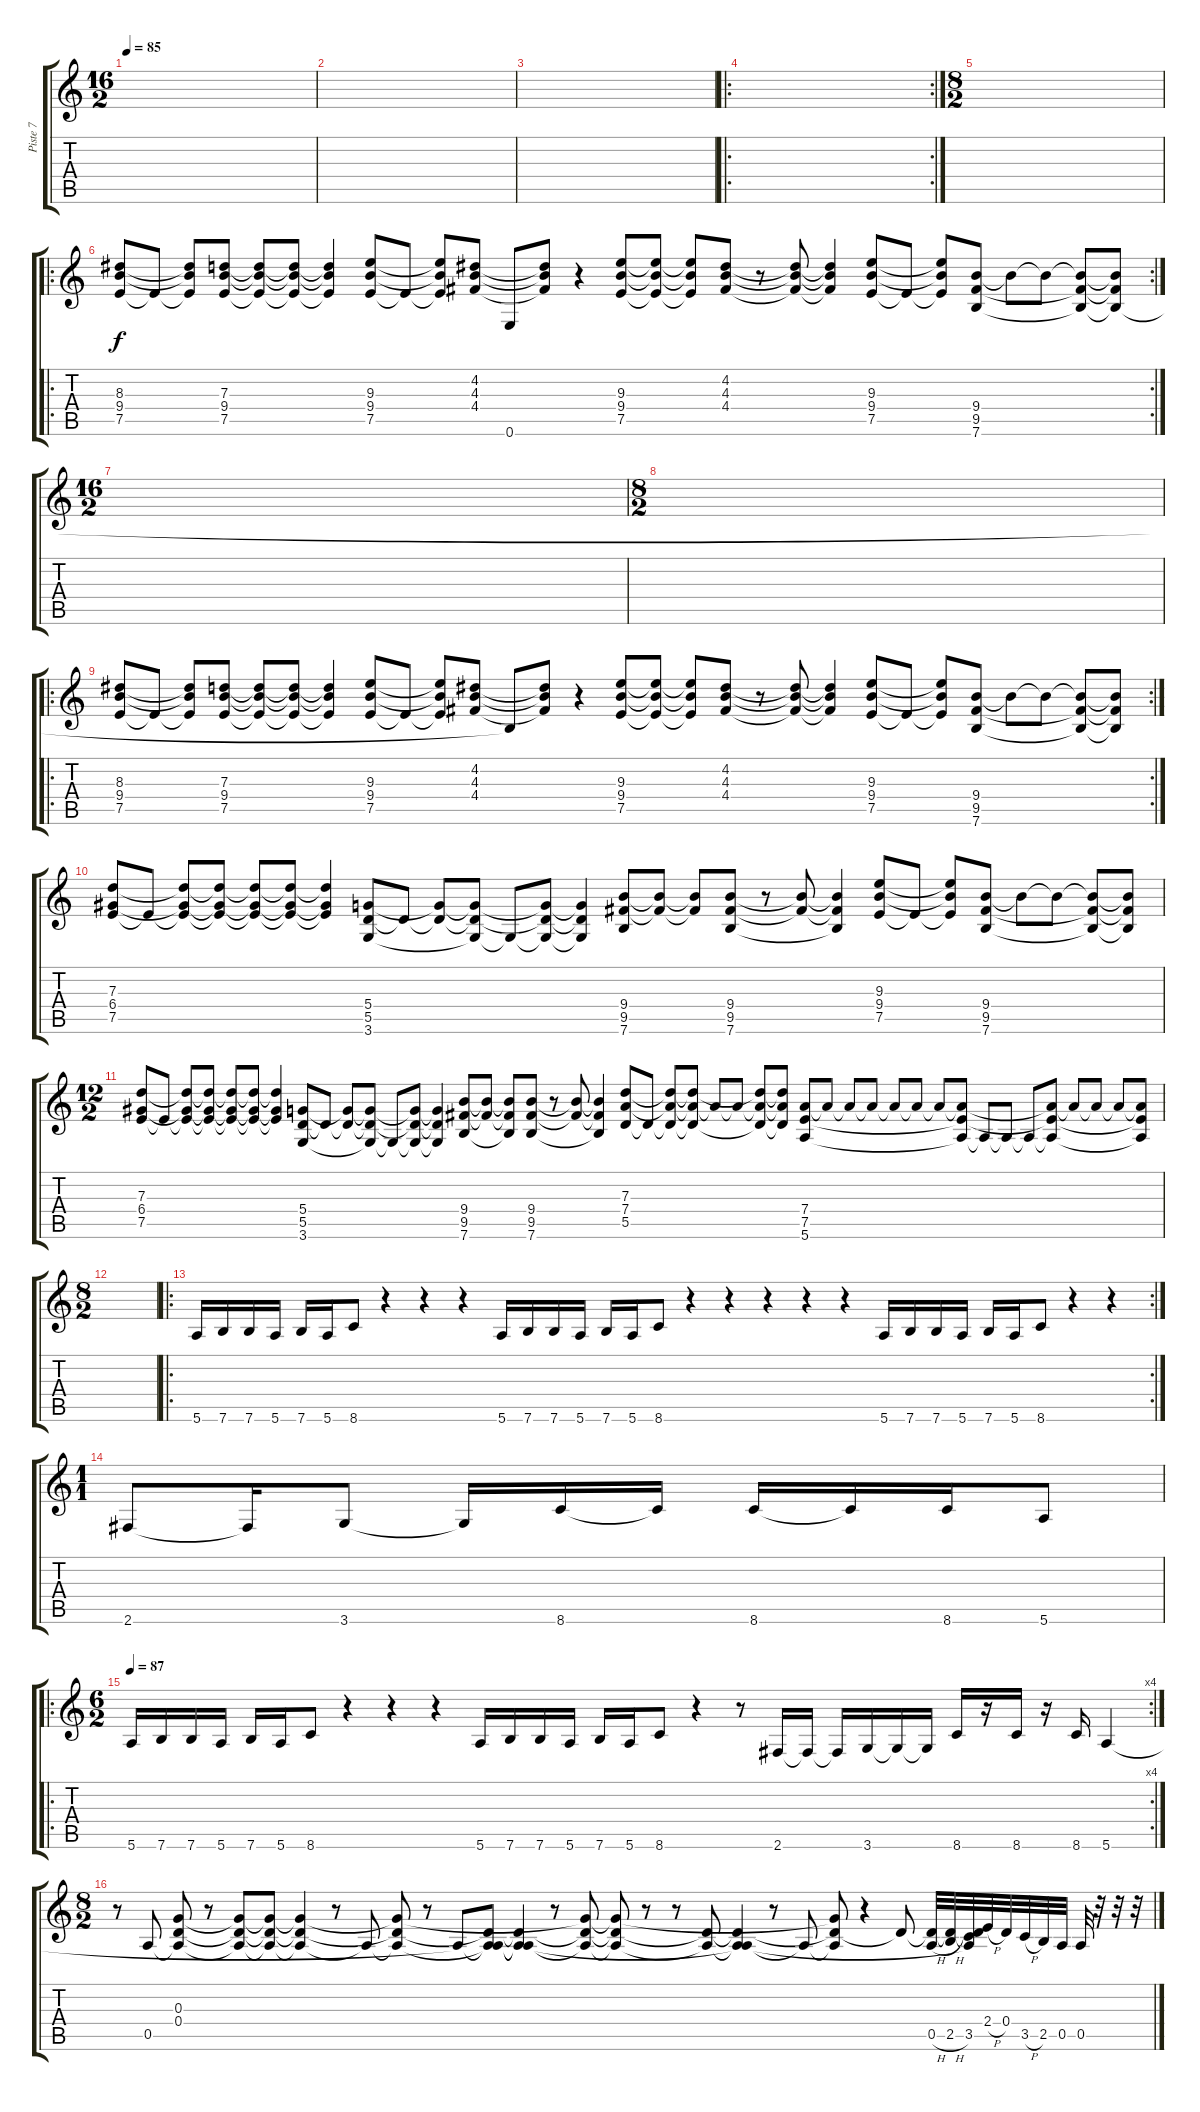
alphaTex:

\track ("Piste 7" "Piste 7") {instrument distortionguitar}
\staff {score tabs}
\tuning (E4 B3 G3 D3 A2 E2) {hide}
\ts (16 2)
\tempo 85
\clef g2
\ks c
|
|
|
\ro
\rc 2
|
\ts (8 2)
|
\ro
\rc 2
(8.3 9.4 7.5).8 7.5{t}.8 (8.3{t} 9.4{t} 7.5{t}).8 (7.3 9.4 7.5).8 (7.3{t} 9.4{t} 7.5{t}).8 (7.3{t} 9.4{t} 7.5{t}).8 (7.3{t} 9.4{t} 7.5{t}).4 (9.3 9.4 7.5).8 7.5{t}.8 (9.3{t} 9.4{t} 7.5{t}).8 (4.2 4.3 4.4).8 0.6.8 (4.2{t} 4.3{t} 4.4{t}).8 r.4 (9.3 9.4 7.5).8 (9.3{t} 9.4{t} 7.5{t}).8 (9.3{t} 9.4{t} 7.5{t}).8 (4.2 4.3 4.4).8 r.8 (4.2{t} 4.3{t} 4.4{t}).8 (4.2{t} 4.3{t} 4.4{t}).4 (9.3 9.4 7.5).8 7.5{t}.8 (9.3{t} 9.4{t} 7.5{t}).8 (9.4 9.5 7.6).8 9.4{t}.8 9.4{t}.8 (9.4{t} 9.5{t} 7.6{t}).8 (9.4{t} 9.5{t} 7.6{t}).8 |
\ts (16 2)
|
\ts (8 2)
|
\ro
\rc 2
(8.3 9.4 7.5).8 7.5{t}.8 (8.3{t} 9.4{t} 7.5{t}).8 (7.3 9.4 7.5).8 (7.3{t} 9.4{t} 7.5{t}).8 (7.3{t} 9.4{t} 7.5{t}).8 (7.3{t} 9.4{t} 7.5{t}).4 (9.3 9.4 7.5).8 7.5{t}.8 (9.3{t} 9.4{t} 7.5{t}).8 (4.2 4.3 4.4).8 7.6{t}.8 (4.2{t} 4.3{t} 4.4{t}).8 r.4 (9.3 9.4 7.5).8 (9.3{t} 9.4{t} 7.5{t}).8 (9.3{t} 9.4{t} 7.5{t}).8 (4.2 4.3 4.4).8 r.8 (4.2{t} 4.3{t} 4.4{t}).8 (4.2{t} 4.3{t} 4.4{t}).4 (9.3 9.4 7.5).8 7.5{t}.8 (9.3{t} 9.4{t} 7.5{t}).8 (9.4 9.5 7.6).8 9.4{t}.8 9.4{t}.8 (9.4{t} 9.5{t} 7.6{t}).8 (9.4{t} 9.5{t} 7.6{t}).8 |
(7.3 6.4 7.5).8 7.5{t}.8 (7.3{t} 6.4{t} 7.5{t}).8 (7.3{t} 6.4{t} 7.5{t}).8 (7.3{t} 6.4{t} 7.5{t}).8 (7.3{t} 6.4{t} 7.5{t}).8 (7.3{t} 6.4{t} 7.5{t}).4 (5.4 5.5 3.6).8 5.5{t}.8 (5.4{t} 5.5{t}).8 (5.4{t} 5.5{t} 3.6{t}).8 3.6{t}.8 (5.4{t} 5.5{t} 3.6{t}).8 (5.4{t} 5.5{t} 3.6{t}).4 (9.4 9.5 7.6).8 (9.4{t} 9.5{t}).8 (9.4{t} 9.5{t}).8 (9.4 9.5 7.6).8 r.8 (9.4{t} 9.5{t}).8 (9.4{t} 9.5{t} 7.6{t}).4 (9.3 9.4 7.5).8 7.5{t}.8 (9.3{t} 9.4{t} 7.5{t}).8 (9.4 9.5 7.6).8 9.4{t}.8 9.4{t}.8 (9.4{t} 9.5{t} 7.6{t}).8 (9.4{t} 9.5{t} 7.6{t}).8 |
\ts (12 2)
(7.3 6.4 7.5).8 7.5{t}.8 (7.3{t} 6.4{t} 7.5{t}).8 (7.3{t} 6.4{t} 7.5{t}).8 (7.3{t} 6.4{t} 7.5{t}).8 (7.3{t} 6.4{t} 7.5{t}).8 (7.3{t} 6.4{t} 7.5{t}).4 (5.4 5.5 3.6).8 5.5{t}.8 (5.4{t} 5.5{t}).8 (5.4{t} 5.5{t} 3.6{t}).8 3.6{t}.8 (5.4{t} 5.5{t} 3.6{t}).8 (5.4{t} 5.5{t} 3.6{t}).4 (9.4 9.5 7.6).8 (9.4{t} 9.5{t}).8 (9.4{t} 9.5{t} 7.6{t}).8 (9.4 9.5 7.6).8 r.8 (9.4{t} 9.5{t}).8 (9.4{t} 9.5{t} 7.6{t}).4 (7.3 7.4 5.5).8 5.5{t}.8 (7.3{t} 7.4{t} 5.5{t}).8 (7.3{t} 7.4{t} 5.5{t}).8 7.4{t}.8 7.4{t}.8 (7.3{t} 7.4{t} 5.5{t}).8 (7.3{t} 7.4{t} 5.5{t}).8 (7.4 7.5 5.6).8 7.4{t}.8 7.4{t}.8 7.4{t}.8 7.4{t}.8 7.4{t}.8 7.4{t}.8 (7.4{t} 7.5{t} 5.6{t}).8 5.6{t}.8 5.6{t}.8 5.6{t}.8 (7.4{t} 7.5{t} 5.6{t}).8 7.4{t}.8 7.4{t}.8 7.4{t}.8 (7.4{t} 7.5{t} 5.6{t}).8 |
\ts (8 2)
|
\ro
\rc 2
5.6.16 7.6.16 7.6.16 5.6.16 7.6.16 5.6.16 8.6.8 r.4 r.4 r.4 5.6.16 7.6.16 7.6.16 5.6.16 7.6.16 5.6.16 8.6.8 r.4 r.4 r.4 r.4 r.4 5.6.16 7.6.16 7.6.16 5.6.16 7.6.16 5.6.16 8.6.8 r.4 r.4 |
\ts (1 1)
2.6.8 2.6{t}.16 3.6.8 3.6{t}.16 8.6.16 8.6{t}.16 8.6.16 8.6{t}.16 8.6.16 5.6.8 |
\ro
\rc 4
\ts (6 2)
\tempo 87
5.6.16 7.6.16 7.6.16 5.6.16 7.6.16 5.6.16 8.6.8 r.4 r.4 r.4 5.6.16 7.6.16 7.6.16 5.6.16 7.6.16 5.6.16 8.6.8 r.4 r.8 2.6.16 2.6{t}.16 2.6{t}.16 3.6.16 3.6{t}.16 3.6{t}.16 8.6.16 r.16 8.6.16 r.16 8.6.16 5.6.4 |
\ts (8 2)
r.8{volume 16} 0.5.8 (0.3 0.4 0.5{t}).8 r.8 (0.3{t} 0.4{t} 0.5{t}).8 (0.3{t} 0.4{t} 0.5{t}).8 (0.3{t} 0.4{t} 0.5{t}).4 r.8 0.5{t}.8 (0.3{t} 0.4{t} 0.5{t}).8 r.8 5.6{t}.8 (0.4{t} 0.5{t} 5.6{t}).8 (0.4{t} 0.5{t} 5.6{t}).4 r.8 (0.3{t} 0.4{t} 0.5{t}).8 (0.3{t} 0.4{t} 0.5{t}).8 r.8 r.8 (0.4{t} 0.5{t}).8 (0.4{t} 0.5{t} 5.6{t}).4 r.8 0.5{t}.8 (0.3{t} 0.4{t} 0.5{t}).8 r.4 0.4{t}.8 (0.4{t} 0.5{h}).32 (0.4{t} 2.5{h}).32 (0.4{t} 3.5 5.6{t}).32 2.4{h}.32 0.4.32 3.5{h}.32 2.5.32 0.5.32 0.5.32 r.32 r.32 r.32
